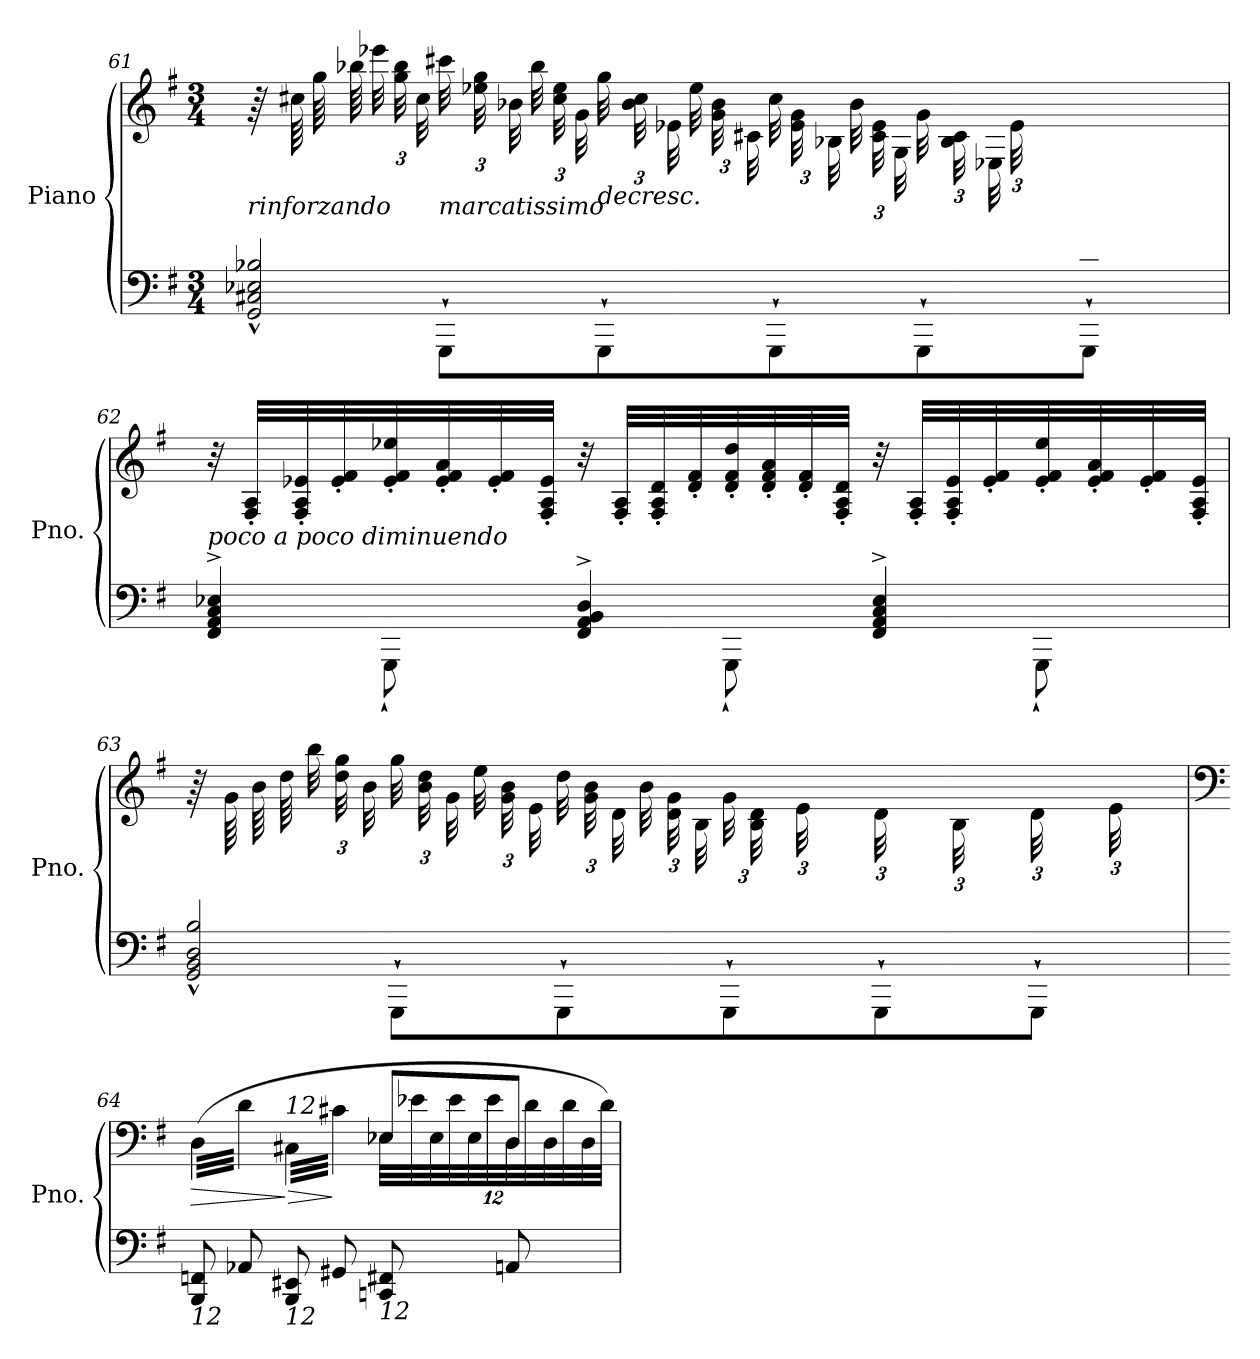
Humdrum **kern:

**kern	**kern	**dynam
*part1	*part1	*part1
*staff2	*staff1	*staff1/2
*I"Piano	*	*
*I'Pno.	*	*
!!LO:PB:g=z
*clefF4	*clefG2	*
*k[f#]	*k[f#]	*
*M3/4	*M3/4	*
=61	=61	=61
*^	*	*
*	*^	*	*
!LO:TX:a:i:t=rinforzando	!	!	!	!
12%7ryy	2GG/^^ 2C#X/^^ 2E-X/^^ 2B-X/^^	8rcyy	64r	.
.	.	.	64cc#X\LLLL	.
.	.	.	64gg\	.
.	.	.	64bb-X\J	.
*	*	*	*Xbrackettup	*
.	.	.	48eee-X\	.
.	.	.	48gg\ 48bb-\	.
.	.	.	48cc#\	.
!	!	!LO:TX:a:i:t=marcatissimo	!	!
.	.	8GGG`\L	48ccc#X\	.
.	.	.	48ee-X\ 48gg\	.
.	.	.	48b-X\	.
.	.	.	48bb-\	.
.	.	.	48cc#\ 48ee-\	.
.	.	.	48g\	.
!	!	!	!	!LO:HP:b
.	.	8GGG`\	48gg\	>
.	.	.	48b-\ 48cc#\	.
.	.	.	48e-X\	.
.	.	.	48ee-\	.
.	.	.	48g\ 48b-\	.
.	.	.	48c#X\	.
.	.	8GGG`\	48cc#\	.
.	.	.	48e-\ 48g\	.
.	.	.	48B-X\	.
.	.	.	48b-\	.
.	.	.	48c#\ 48e-\	.
.	.	.	48G\	.
.	4ryy	8GGG`\	48g\	.
.	.	.	48B-\ 48c#\	.
.	.	.	48E-X\	.
.	.	.	48e-\	.
48G\ 48B-\	.	.	6ryy	.
48C#X/	.	.	.	.
*Xbrackettup	*	*	*	*
48c#X\	.	8GGG`\J	.	.
48E-/ 48G/	.	.	.	.
48BB-X/	.	.	.	.
48B-\	.	.	.	.
48C#/ 48E-/	.	.	.	.
48GG/JJJ	.	.	.	.
*	*v	*v	*	*
!!LO:LB:g=z
=62	=62	=62	=62
!LO:TX:a:i:t=poco a poco diminuendo	!	!	!
4FF#/^ 4AA/^ 4C/^ 4E-X/^	8ryy	32r	.
.	.	32F#/' 32A/'LLL	.
.	.	32F#/' 32A/' 32e-X/'	.
.	.	32e-/' 32f#/'	.
.	8GGG`\	32e-/' 32f#/' 32ee-X/'	.
.	.	32e-/' 32f#/' 32a/'	.
.	.	32e-/' 32f#/'	.
.	.	32F#/' 32A/' 32e-/'JJJ	.
4FF#/^ 4AA/^ 4BB/^ 4D/^	8ryy	32r	.
.	.	32F#/' 32A/'LLL	.
.	.	32F#/' 32A/' 32d/'	.
.	.	32d/' 32f#/'	.
.	8GGG`\	32d/' 32f#/' 32dd/'	.
.	.	32d/' 32f#/' 32a/'	.
.	.	32d/' 32f#/'	.
.	.	32F#/' 32A/' 32d/'JJJ	.
4FF#/^ 4AA/^ 4C/^ 4E-/^	8ryy	32r	.
.	.	32F#/' 32A/'LLL	.
.	.	32F#/' 32A/' 32e-/'	.
.	.	32e-/' 32f#/'	.
.	8GGG`\	32e-/' 32f#/' 32ee-/'	.
.	.	32e-/' 32f#/' 32a/'	.
.	.	32e-/' 32f#/'	.
.	.	32F#/' 32A/' 32e-/'JJJ	.
!!LO:LB:g=z
=63	=63	=63	=63
*	*^	*	*
12%5ryy	2GG/^^ 2BB/^^ 2D/^^ 2B/^^	8rcyy	64r	.
.	.	.	(>64g\LLLL	.
.	.	.	64b\	.
.	.	.	64dd\J	.
.	.	.	48bb\	.
.	.	.	48dd\ 48gg\	.
.	.	.	48b\	.
.	.	8GGG`\L	48gg\	.
.	.	.	48b\ 48dd\	.
.	.	.	48g\	.
.	.	.	48ee\	.
.	.	.	48g\ 48b\	.
.	.	.	48e\	.
.	.	8GGG`\	48dd\	.
.	.	.	48g\ 48b\	.
.	.	.	48d\	.
.	.	.	48b\	.
.	.	.	48d\ 48g\	.
.	.	.	48B\	.
.	.	8GGG`\	48g\	.
.	.	.	48B\ 48d\	.
48G/	.	.	48ryy	.
48ryy	.	.	48e\	.
48G/ 48B/	.	.	24ryy	.
48E/	.	.	.	.
48ryy	4ryy	8GGG`\	48d\	.
48G/ 48B/	.	.	24ryy	.
48D/	.	.	.	.
48ryy	.	.	48B\	.
48D/ 48G/	.	.	24ryy	.
48BB/	.	.	.	.
48ryy	.	8GGG`\J	48d\	.
48G/ 48B/	.	.	24ryy	.
48D/	.	.	.	.
48ryy	.	.	48e\	.
48G/ 48B/	.	.	24ryy	.
48E/JJJ)	.	.	.	.
*v	*v	*v	*	*
=64	=64	=64
*	*clefF4	*
*brackettup	*brackettup	*
!	!LO:TX:a:i:t=12	!
!LO:TX:b:i:t=12	!	!
!	!	!LO:HP:b
*	*^	*
*	*tremolo	*	*
8BBB/ 8FFn/	(>32D\LLL	4ryy	>
.	32d\	.	.
.	32D\	.	.
.	32d\	.	.
8AA-X/	32D\	.	.
.	32d\	.	.
.	32D\	.	.
.	32d\JJJ	.	.
!	!LO:TX:a:i:t=12	!	!
!LO:TX:b:i:t=12	!	!	!
!	!	!	!LO:HP:n=1:b
8BBB/ 8EE#X/	32C#X\LLL	4ryy	] >
.	32c#X\	.	.
.	32C#X\	.	.
.	32c#X\	.	.
8GG#X/	32C#X\	.	]
.	32c#X\	.	.
.	32C#X\	.	.
.	32c#X\JJJ	.	.
*	*Xtremolo	*	*
*	*	*Xbrackettup	*
!LO:TX:b:i:t=12	!	!	!
8CCn/ 8FF#X/	8E-X/L	48E-\LLL	.
.	.	48e-X\	.
.	.	.	.
.	.	48E-\	.
.	.	48e-\	.
.	.	48E-\	.
.	.	.	.
.	.	48e-\	]
8AAn/	8D/J	48D\	.
.	.	48d\	.
.	.	48D\	.
.	.	48d\	.
.	.	48D\	.
.	.	48d\JJJ)	.
*	*v	*v	*
=	=	=
*-	*-	*-
